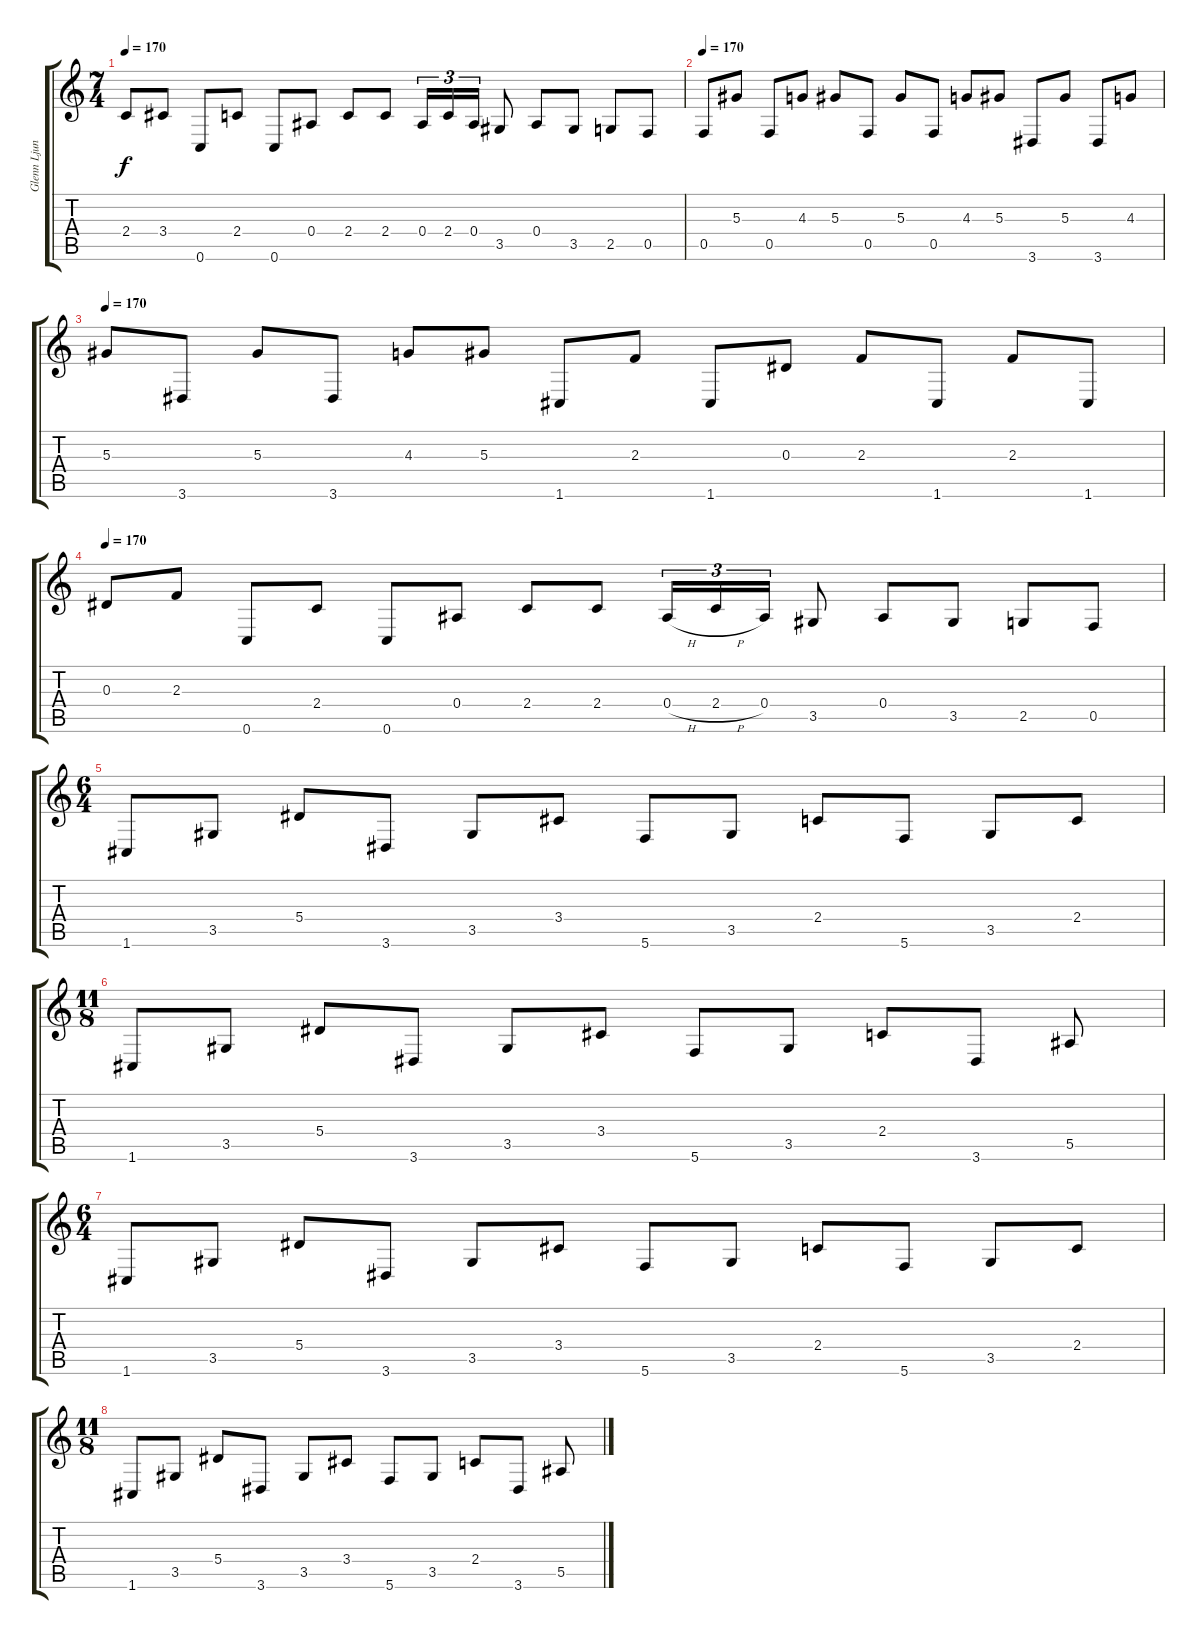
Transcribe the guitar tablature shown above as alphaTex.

\track ("Glenn Ljungstrom" "Glenn Ljun") {instrument overdrivenguitar}
\staff {score tabs}
\tuning (C4 G3 Eb3 Bb2 F2 C2) {hide}
\ts (7 4)
\tempo 170
\clef g2
\ks c
2.4.8{dy f} 3.4.8 0.6.8 2.4.8 0.6.8 0.4.8 2.4.8 2.4.8 0.4.16{tu (3 2)} 2.4.16{tu (3 2)} 0.4.16{tu (3 2)} 3.5.8 0.4.8 3.5.8 2.5.8 0.5.8 |
\tempo 170
0.5.8 5.3.8 0.5.8 4.3.8 5.3.8 0.5.8 5.3.8 0.5.8 4.3.8 5.3.8 3.6.8 5.3.8 3.6.8 4.3.8 |
\tempo 170
5.3.8 3.6.8 5.3.8 3.6.8 4.3.8 5.3.8 1.6.8 2.3.8 1.6.8 0.3.8 2.3.8 1.6.8 2.3.8 1.6.8 |
\tempo 170
0.3.8 2.3.8 0.6.8 2.4.8 0.6.8 0.4.8 2.4.8 2.4.8 0.4{h}.16{tu (3 2)} 2.4{h}.16{tu (3 2)} 0.4.16{tu (3 2)} 3.5.8 0.4.8 3.5.8 2.5.8 0.5.8 |
\ts (6 4)
1.6.8 3.5.8 5.4.8 3.6.8 3.5.8 3.4.8 5.6.8 3.5.8 2.4.8 5.6.8 3.5.8 2.4.8 |
\ts (11 8)
1.6.8 3.5.8 5.4.8 3.6.8 3.5.8 3.4.8 5.6.8 3.5.8 2.4.8 3.6.8 5.5.8 |
\ts (6 4)
1.6.8 3.5.8 5.4.8 3.6.8 3.5.8 3.4.8 5.6.8 3.5.8 2.4.8 5.6.8 3.5.8 2.4.8 |
\ts (11 8)
1.6.8 3.5.8 5.4.8 3.6.8 3.5.8 3.4.8 5.6.8 3.5.8 2.4.8 3.6.8 5.5.8
